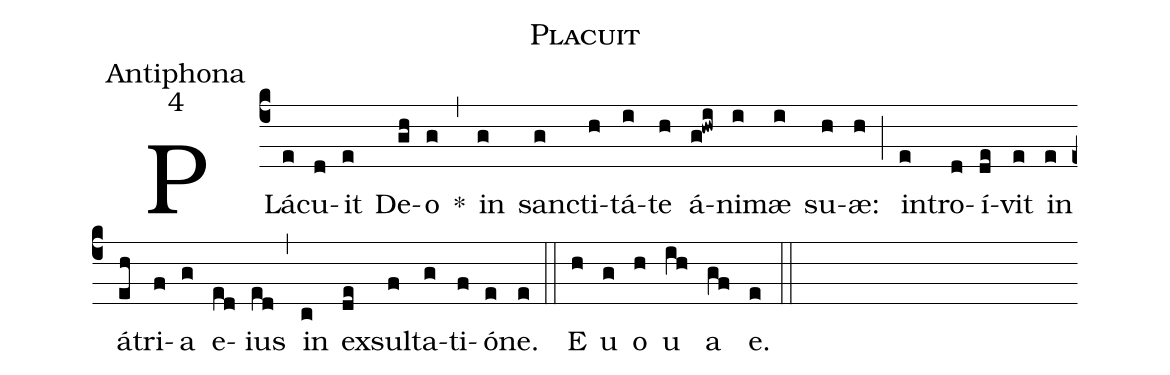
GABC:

name:Placuit;
office-part:Antiphona;
mode:4;
%%
(c4) PLá(e)cu(d)it(e) De(gh)o(g) *(,) in(g) san(g)cti(h)tá(i)te(h) á(g!hwi)ni(i)mæ(i) su(h)æ:(h) (;) in(e)tro(d)í(de)vit(e) in(e) á(eh)tri(f)a(g) e(ed)ius(ed) (,) in(c) ex(de)sul(f)ta(g)ti(f)ó(e)ne.(e) (::) E(h) u(g) o(h) u(ih) a(gf) e.(e) (::)
